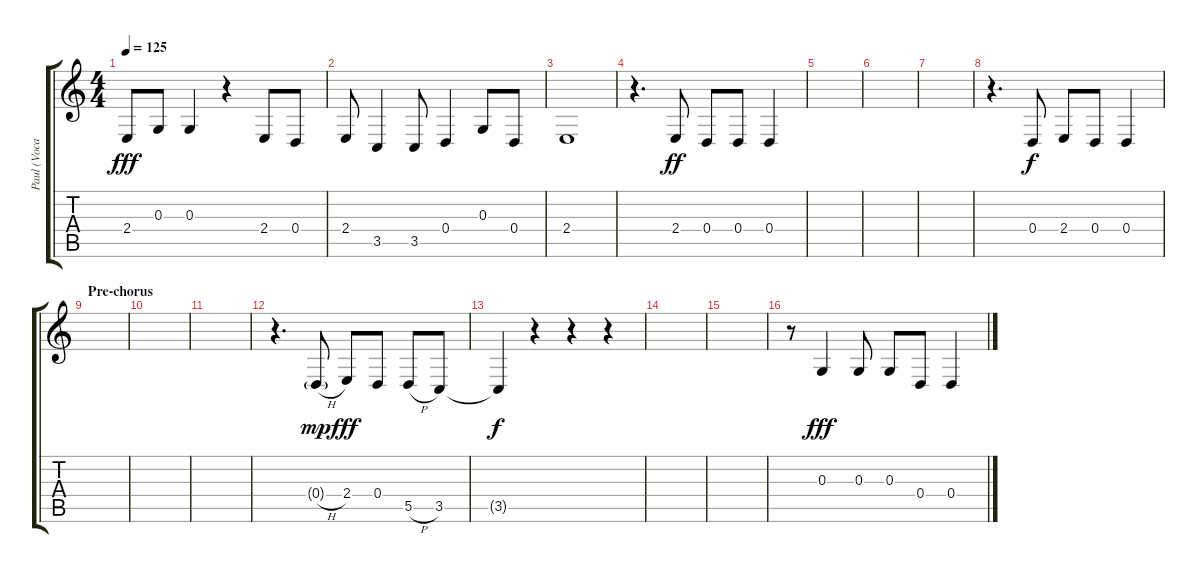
\track ("Paul (Vocals)" "Paul (Voca") {instrument tenorsax}
\staff {score tabs}
\tuning (E4 B3 G3 D3 A2 E2) {hide}
\ts (4 4)
\tempo 125
\clef g2
\ks c
2.4.8{dy fff} 0.3.8 0.3.4 r.4 2.4.8 0.4.8 |
2.4.8 3.5.4 3.5.8 0.4.4 0.3.8 0.4.8 |
2.4.1 |
r.4{d} 2.4.8{dy ff} 0.4.8 0.4.8 0.4.4 |
|
|
|
r.4{d} 0.4.8{dy f} 2.4.8 0.4.8 0.4.4 |
\section ("" "Pre-chorus")
|
|
|
r.4{d} 0.4{h g}.8{dy mp} 2.4.8{dy fff} 0.4.8 5.5{h}.8 3.5.8 |
3.5{t}.4{dy f} r.4 r.4 r.4 |
|
|
r.8 0.3.4{dy fff} 0.3.8 0.3.8 0.4.8 0.4.4
